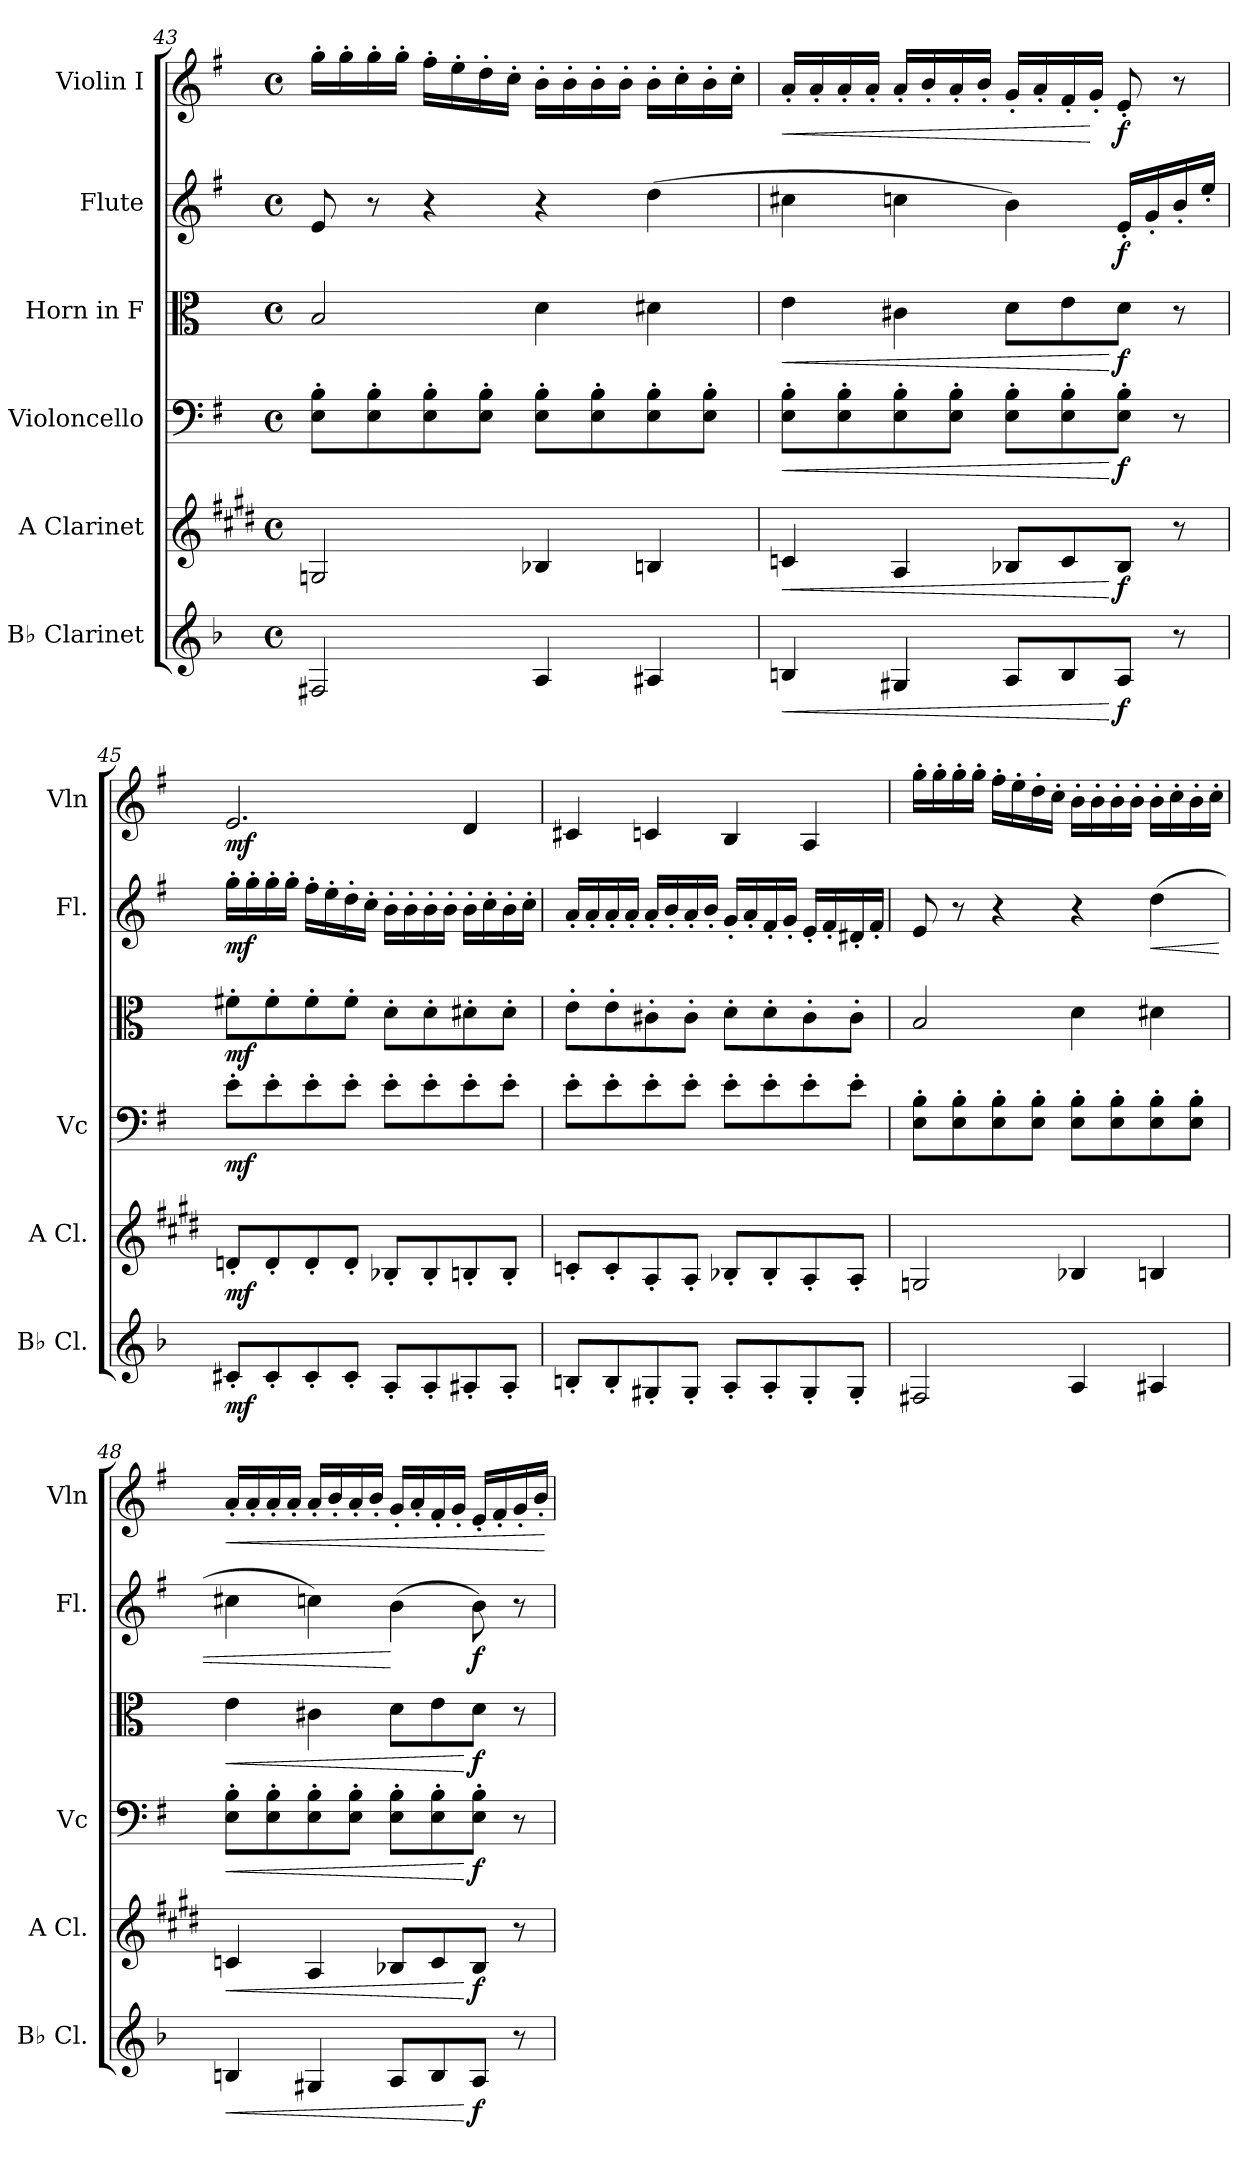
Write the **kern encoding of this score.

**kern	**dynam	**kern	**dynam	**kern	**dynam	**kern	**dynam	**kern	**dynam	**kern	**dynam
*part6	*part6	*part5	*part5	*part4	*part4	*part3	*part3	*part2	*part2	*part1	*part1
*staff6	*staff6	*staff5	*staff5	*staff4	*staff4	*staff3	*staff3	*staff2	*staff2	*staff1	*staff1
*I"B♭ Clarinet	*	*I"A Clarinet	*	*I"Violoncello	*	*I"Horn in F	*	*I"Flute	*	*I"Violin I	*
*I'B♭ Cl.	*	*I'A Cl.	*	*I'Vc	*	*	*	*I'Fl.	*	*I'Vln	*
*clefG2	*	*clefG2	*	*clefF4	*	*clefC3	*	*clefG2	*	*clefG2	*
*ITrd1c2	*	*ITrd2c3	*	*	*	*ITrd4c7	*	*	*	*	*
*k[b-e-a-]	*	*k[f#c#g#d#a#e#b#]	*	*k[f#]	*	*k[b-]	*	*k[f#]	*	*k[f#]	*
*M4/4	*	*M4/4	*	*M4/4	*	*M4/4	*	*M4/4	*	*M4/4	*
*met(c)	*	*met(c)	*	*met(c)	*	*met(c)	*	*met(c)	*	*met(c)	*
=43	=43	=43	=43	=43	=43	=43	=43	=43	=43	=43	=43
2Eni/	.	2Eni/	.	8Ei\' 8Bi\'L	.	2Ei/	.	8ei/	.	16gg'i\LL	.
.	.	.	.	.	.	.	.	.	.	16gg'i\	.
.	.	.	.	8Ei\' 8Bi\'	.	.	.	8r	.	16gg'i\	.
.	.	.	.	.	.	.	.	.	.	16gg'i\JJ	.
.	.	.	.	8Ei\' 8Bi\'	.	.	.	4r	.	16ff#'\LL	.
.	.	.	.	.	.	.	.	.	.	16ee'i\	.
.	.	.	.	8Ei\' 8Bi\'J	.	.	.	.	.	16dd'\	.
.	.	.	.	.	.	.	.	.	.	16cc'\JJ	.
4Gi/	.	4Gni/	.	8Ei\' 8Bi\'L	.	4G\	.	4r	.	16b'i\LL	.
.	.	.	.	.	.	.	.	.	.	16b'i\	.
.	.	.	.	8Ei\' 8Bi\'	.	.	.	.	.	16b'i\	.
.	.	.	.	.	.	.	.	.	.	16b'i\JJ	.
4G#X/	.	4G#X/	.	8Ei\' 8Bi\'	.	4G#X\	.	(4ddi\	.	16b'i\LL	.
.	.	.	.	.	.	.	.	.	.	16cc'\	.
.	.	.	.	8Ei\' 8Bi\'J	.	.	.	.	.	16b'i\	.
.	.	.	.	.	.	.	.	.	.	16cc'\JJ	.
=44	=44	=44	=44	=44	=44	=44	=44	=44	=44	=44	=44
!	!LO:HP:b	!	!LO:HP:b	!	!LO:HP:b	!	!LO:HP:b	!	!	!	!LO:HP:b
4Ani/	<	4Ani/	<	8Ei\' 8B\'L	<	4Ai\	<	4cc#Xi\	.	16a'i/LL	<
.	.	.	.	.	.	.	.	.	.	16a'i/	.
.	.	.	.	8Ei\' 8B\'	.	.	.	.	.	16a'i/	.
.	.	.	.	.	.	.	.	.	.	16a'i/JJ	.
4F#X/	.	4F#/	.	8Ei\' 8B\'	.	4F#X\	.	4ccni\	.	16a'i/LL	.
.	.	.	.	.	.	.	.	.	.	16b'/	.
.	.	.	.	8Ei\' 8B\'J	.	.	.	.	.	16a'i/	.
.	.	.	.	.	.	.	.	.	.	16b'/JJ	.
8Gi/L	.	8Gni/L	.	8Ei\' 8Bi\'L	.	8Gi\L	.	4bi\)	.	16g'i/LL	.
.	.	.	.	.	.	.	.	.	.	16a'/	.
8A/	.	8A/	.	8Ei\' 8Bi\'	.	8A\	.	.	.	16f#'/	.
.	.	.	.	.	.	.	.	.	.	16g'i/JJ	[
!	!LO:DY:n=1:b	!	!LO:DY:n=1:b	!	!LO:DY:n=1:b	!	!LO:DY:n=1:b	!	!LO:DY:b	!	!LO:DY:b
8Gi/J	[ f	8Gi/J	[ f	8Ei\' 8Bi\'J	[ f	8Gi\J	[ f	16e'i/LL	f	8e'i/	f
.	.	.	.	.	.	.	.	16g'i/	.	.	.
8r	.	8r	.	8r	.	8r	.	16b'i/	.	8r	.
.	.	.	.	.	.	.	.	16ee'i/JJ	.	.	.
=45	=45	=45	=45	=45	=45	=45	=45	=45	=45	=45	=45
!	!LO:DY:b	!	!LO:DY:b	!	!LO:DY:b	!	!LO:DY:b	!	!LO:DY:b	!	!LO:DY:b
8Bn'i/L	mf	8Bn'i/L	mf	8e'i\L	mf	8Bn'i\L	mf	16gg'i\LL	mf	2.ei/	mf
.	.	.	.	.	.	.	.	16gg'i\	.	.	.
8B'i/	.	8B'i/	.	8e'i\	.	8B'i\	.	16gg'i\	.	.	.
.	.	.	.	.	.	.	.	16gg'i\JJ	.	.	.
8B'i/	.	8B'i/	.	8e'i\	.	8B'i\	.	16ff#'\LL	.	.	.
.	.	.	.	.	.	.	.	16ee'i\	.	.	.
8B'i/J	.	8B'i/J	.	8e'i\J	.	8B'i\J	.	16dd'\	.	.	.
.	.	.	.	.	.	.	.	16cc'\JJ	.	.	.
8G'i/L	.	8Gn'i/L	.	8e'i\L	.	8G'i\L	.	16b'i\LL	.	.	.
.	.	.	.	.	.	.	.	16b'i\	.	.	.
8G'i/	.	8G'i/	.	8e'i\	.	8G'i\	.	16b'i\	.	.	.
.	.	.	.	.	.	.	.	16b'i\JJ	.	.	.
8G#X'/	.	8G#X'/	.	8e'i\	.	8G#X'\	.	16b'i\LL	.	4d/	.
.	.	.	.	.	.	.	.	16cc'\	.	.	.
8G#'/J	.	8G#'/J	.	8e'i\J	.	8G#'\J	.	16b'i\	.	.	.
.	.	.	.	.	.	.	.	16cc'\JJ	.	.	.
=46	=46	=46	=46	=46	=46	=46	=46	=46	=46	=46	=46
8An'i/L	.	8An'i/L	.	8e'i\L	.	8A'i\L	.	16a'i/LL	.	4c#Xi/	.
.	.	.	.	.	.	.	.	16a'i/	.	.	.
8A'i/	.	8A'i/	.	8e'i\	.	8A'i\	.	16a'i/	.	.	.
.	.	.	.	.	.	.	.	16a'i/JJ	.	.	.
8F#X'/	.	8F#'/	.	8e'i\	.	8F#X'\	.	16a'i/LL	.	4cni/	.
.	.	.	.	.	.	.	.	16b'/	.	.	.
8F#'/J	.	8F#'/J	.	8e'i\J	.	8F#'\J	.	16a'i/	.	.	.
.	.	.	.	.	.	.	.	16b'/JJ	.	.	.
8G'i/L	.	8Gn'i/L	.	8e'i\L	.	8G'i\L	.	16g'i/LL	.	4Bi/	.
.	.	.	.	.	.	.	.	16a'/	.	.	.
8G'i/	.	8G'i/	.	8e'i\	.	8G'i\	.	16f#'/	.	.	.
.	.	.	.	.	.	.	.	16g'i/JJ	.	.	.
8F#'i/	.	8F#'i/	.	8e'i\	.	8F#'i\	.	16e'i/LL	.	4Ai/	.
.	.	.	.	.	.	.	.	16f#'i/	.	.	.
8F#'i/J	.	8F#'i/J	.	8e'i\J	.	8F#'i\J	.	16d#X'/	.	.	.
.	.	.	.	.	.	.	.	16f#'i/JJ	.	.	.
=47	=47	=47	=47	=47	=47	=47	=47	=47	=47	=47	=47
2Eni/	.	2Eni/	.	8Ei\' 8Bi\'L	.	2Ei/	.	8ei/	.	16gg'i\LL	.
.	.	.	.	.	.	.	.	.	.	16gg'i\	.
.	.	.	.	8Ei\' 8Bi\'	.	.	.	8r	.	16gg'i\	.
.	.	.	.	.	.	.	.	.	.	16gg'i\JJ	.
.	.	.	.	8Ei\' 8Bi\'	.	.	.	4r	.	16ff#'\LL	.
.	.	.	.	.	.	.	.	.	.	16ee'i\	.
.	.	.	.	8Ei\' 8Bi\'J	.	.	.	.	.	16dd'\	.
.	.	.	.	.	.	.	.	.	.	16cc'\JJ	.
4Gi/	.	4Gni/	.	8Ei\' 8Bi\'L	.	4Gi\	.	4r	.	16b'i\LL	.
.	.	.	.	.	.	.	.	.	.	16b'i\	.
.	.	.	.	8Ei\' 8Bi\'	.	.	.	.	.	16b'i\	.
.	.	.	.	.	.	.	.	.	.	16b'i\JJ	.
!	!	!	!	!	!	!	!	!	!LO:HP:b	!	!
4G#X/	.	4G#X/	.	8Ei\' 8Bi\'	.	4G#X\	.	(4dd\	<	16b'i\LL	.
.	.	.	.	.	.	.	.	.	.	16cc'\	.
.	.	.	.	8Ei\' 8Bi\'J	.	.	.	.	.	16b'i\	.
.	.	.	.	.	.	.	.	.	.	16cc'\JJ	.
=48	=48	=48	=48	=48	=48	=48	=48	=48	=48	=48	=48
!	!LO:HP:b	!	!LO:HP:b	!	!LO:HP:b	!	!LO:HP:b	!	!	!	!LO:HP:b
4Ani/	<	4Ani/	<	8Ei\' 8B\'L	<	4Ai\	<	4cc#Xi\	.	16a'i/LL	<
.	.	.	.	.	.	.	.	.	.	16a'i/	.
.	.	.	.	8Ei\' 8B\'	.	.	.	.	.	16a'i/	.
.	.	.	.	.	.	.	.	.	.	16a'i/JJ	.
4F#X/	.	4F#/	.	8Ei\' 8B\'	.	4F#X\	.	4ccni\)	.	16a'i/LL	.
.	.	.	.	.	.	.	.	.	.	16b'/	.
.	.	.	.	8Ei\' 8B\'J	.	.	.	.	.	16a'i/	.
.	.	.	.	.	.	.	.	.	.	16b'/JJ	.
8Gi/L	.	8Gni/L	.	8Ei\' 8Bi\'L	.	8Gi\L	.	(4bi\	[	16g'i/LL	.
.	.	.	.	.	.	.	.	.	.	16a'/	.
8A/	.	8A/	.	8Ei\' 8Bi\'	.	8A\	.	.	.	16f#'/	.
.	.	.	.	.	.	.	.	.	.	16g'i/JJ	.
!	!LO:DY:n=1:b	!	!LO:DY:n=1:b	!	!LO:DY:n=1:b	!	!LO:DY:n=1:b	!	!LO:DY:b	!	!
8Gi/J	[ f	8Gi/J	[ f	8Ei\' 8Bi\'J	[ f	8Gi\J	[ f	8bi\)	f	16e'i/LL	.
.	.	.	.	.	.	.	.	.	.	16f#'/	.
8r	.	8r	.	8r	.	8r	.	8r	.	16g'i/	.
.	.	.	.	.	.	.	.	.	.	16b'i/JJ	.
.	.	.	.	.	.	.	.	.	.	.	[
=	=	=	=	=	=	=	=	=	=	=	=
*-	*-	*-	*-	*-	*-	*-	*-	*-	*-	*-	*-
